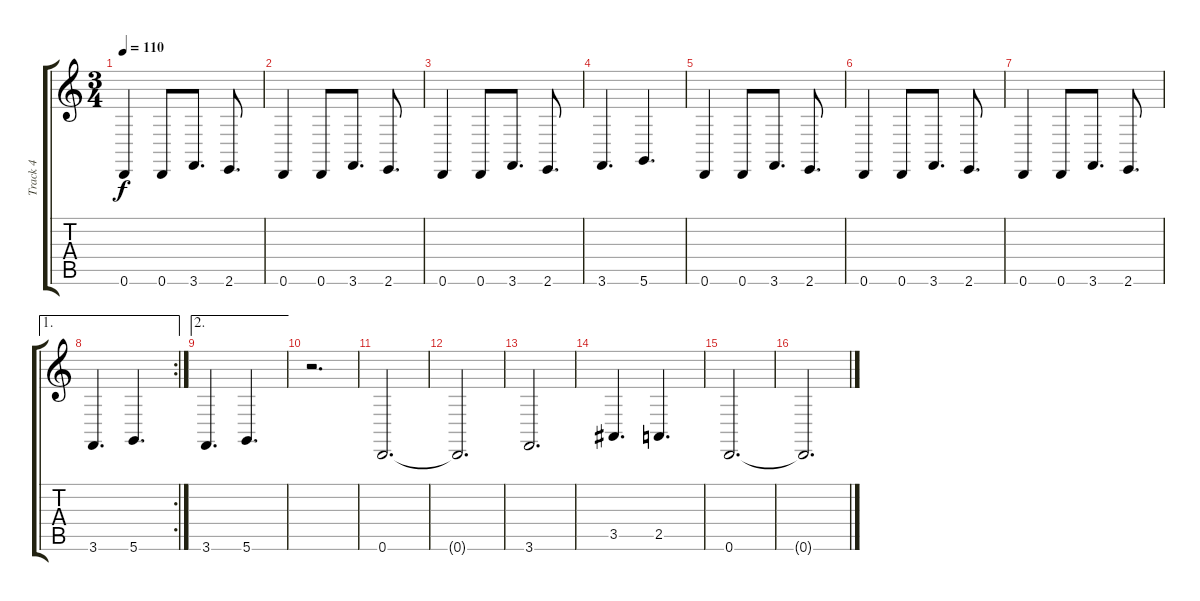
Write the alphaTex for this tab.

\track ("Track 4" "Track 4") {instrument stringensemble1}
\staff {score tabs}
\tuning (D4 A3 F3 C3 G2 D2) {hide}
\ts (3 4)
\tempo 110
\clef g2
\ks c
0.6.4{dy f} 0.6.8 3.6.8{d} 2.6.8{d} |
0.6.4 0.6.8 3.6.8{d} 2.6.8{d} |
0.6.4 0.6.8 3.6.8{d} 2.6.8{d} |
3.6.4{d} 5.6.4{d} |
0.6.4 0.6.8 3.6.8{d} 2.6.8{d} |
0.6.4 0.6.8 3.6.8{d} 2.6.8{d} |
0.6.4 0.6.8 3.6.8{d} 2.6.8{d} |
\ae 1
\rc 2
3.6.4{d} 5.6.4{d} |
\ae 2
3.6.4{d} 5.6.4{d} |
r.2{d} |
0.6.2{d} |
0.6{t}.2{d} |
3.6.2{d} |
3.5.4{d} 2.5.4{d} |
0.6.2{d} |
0.6{t}.2{d}
